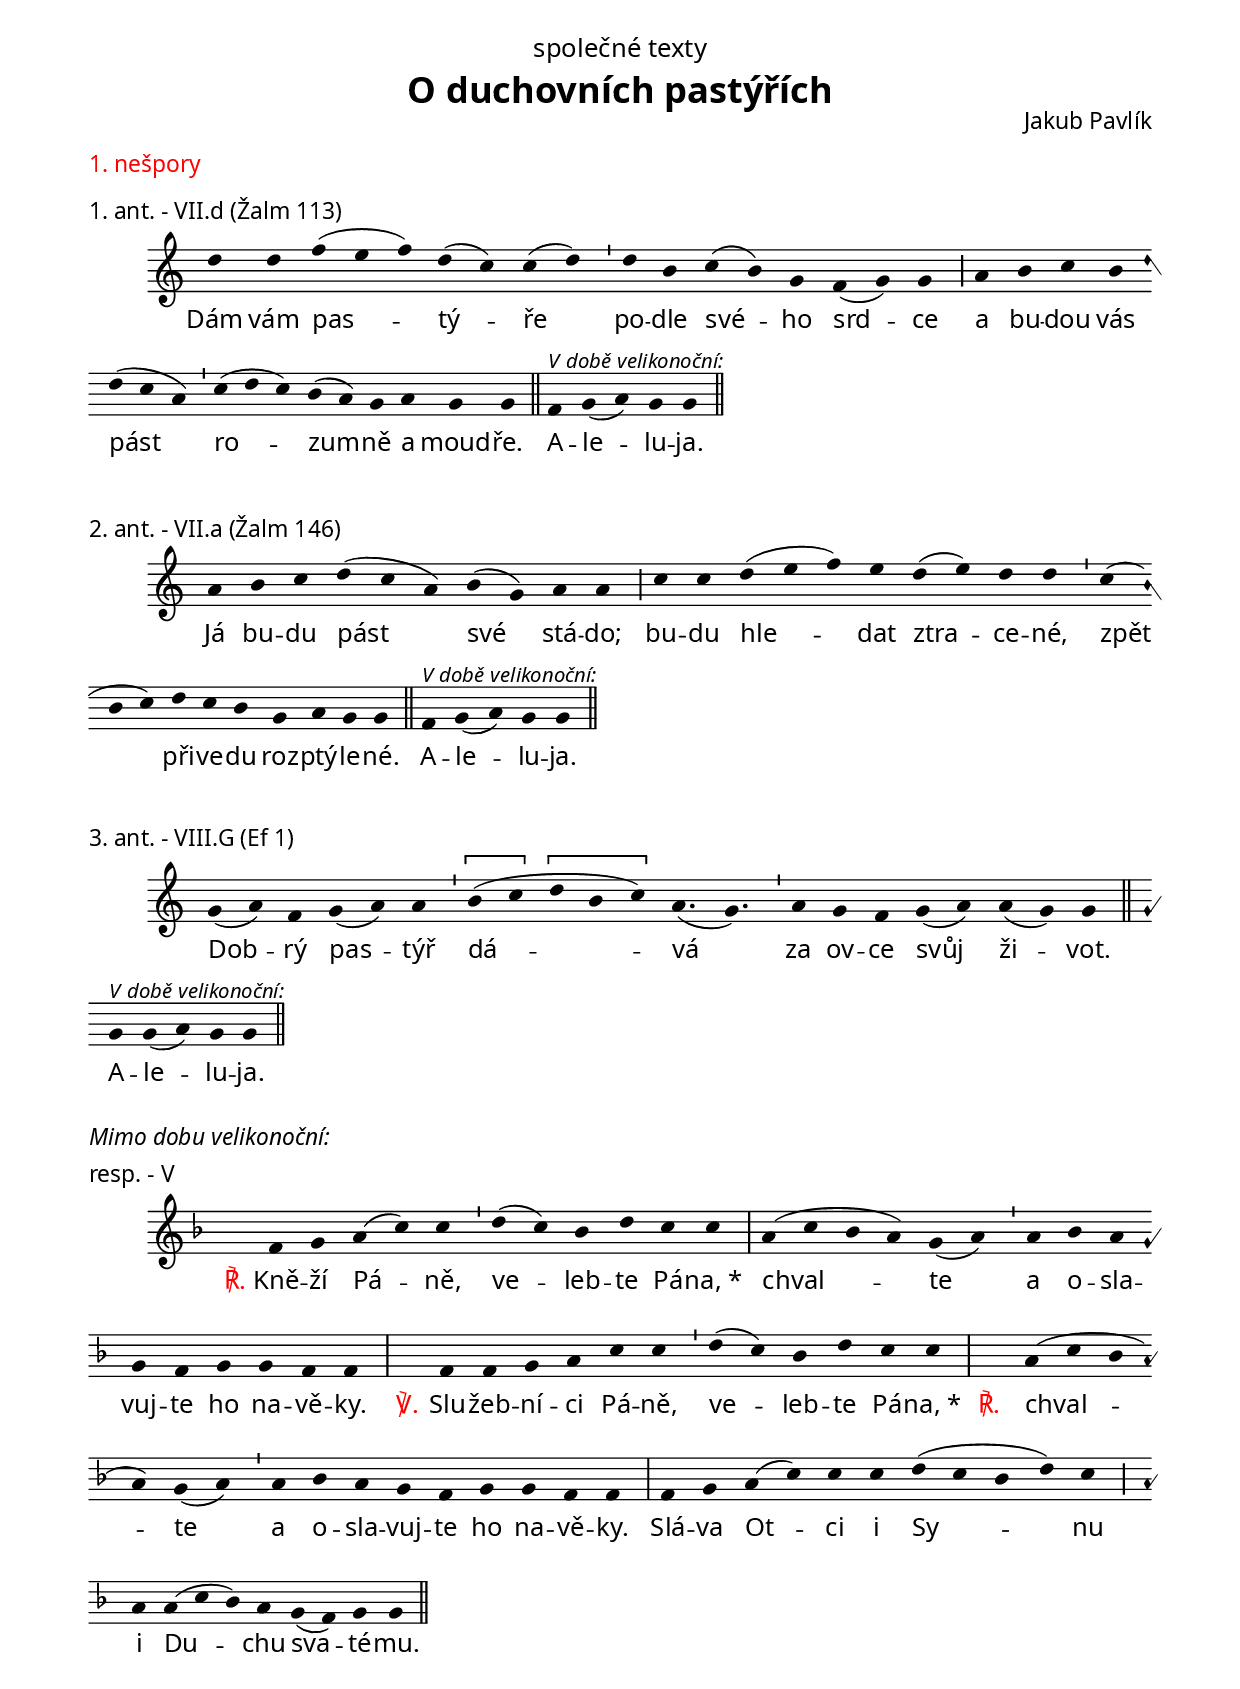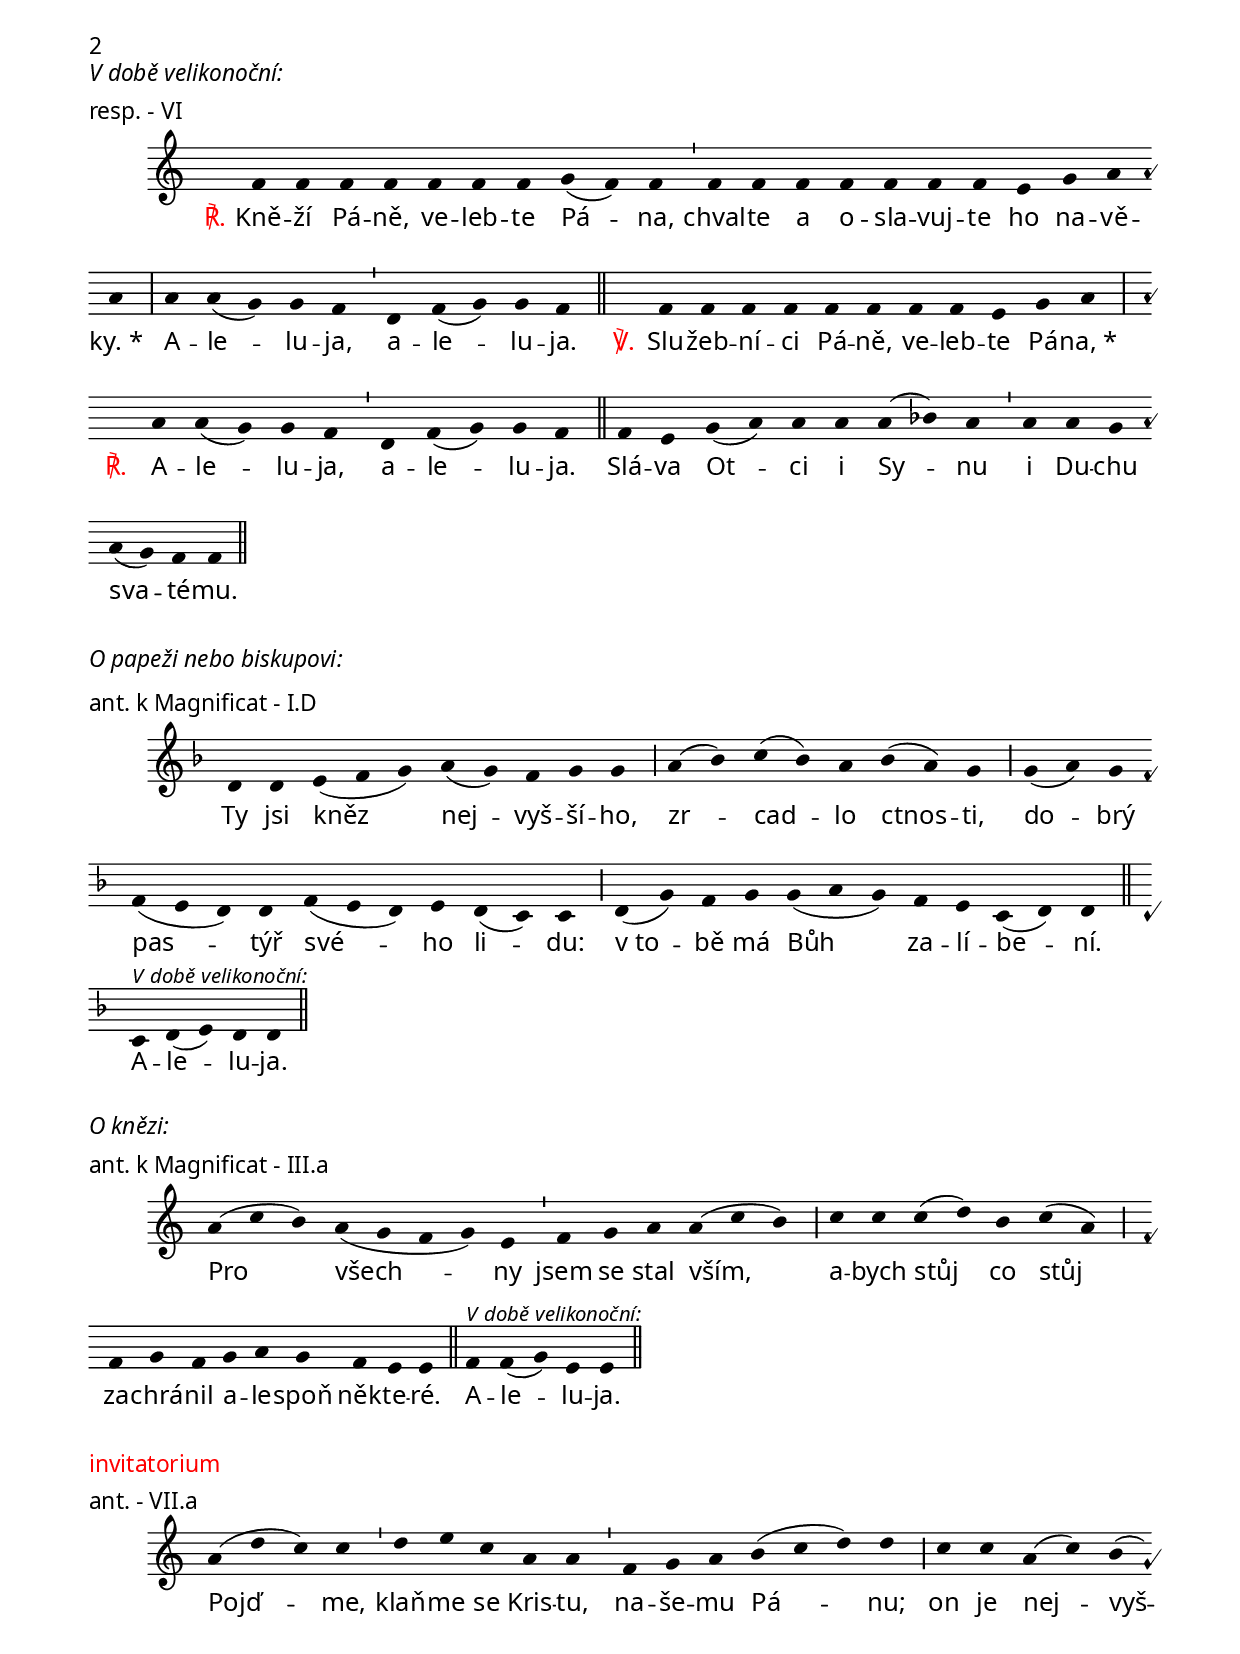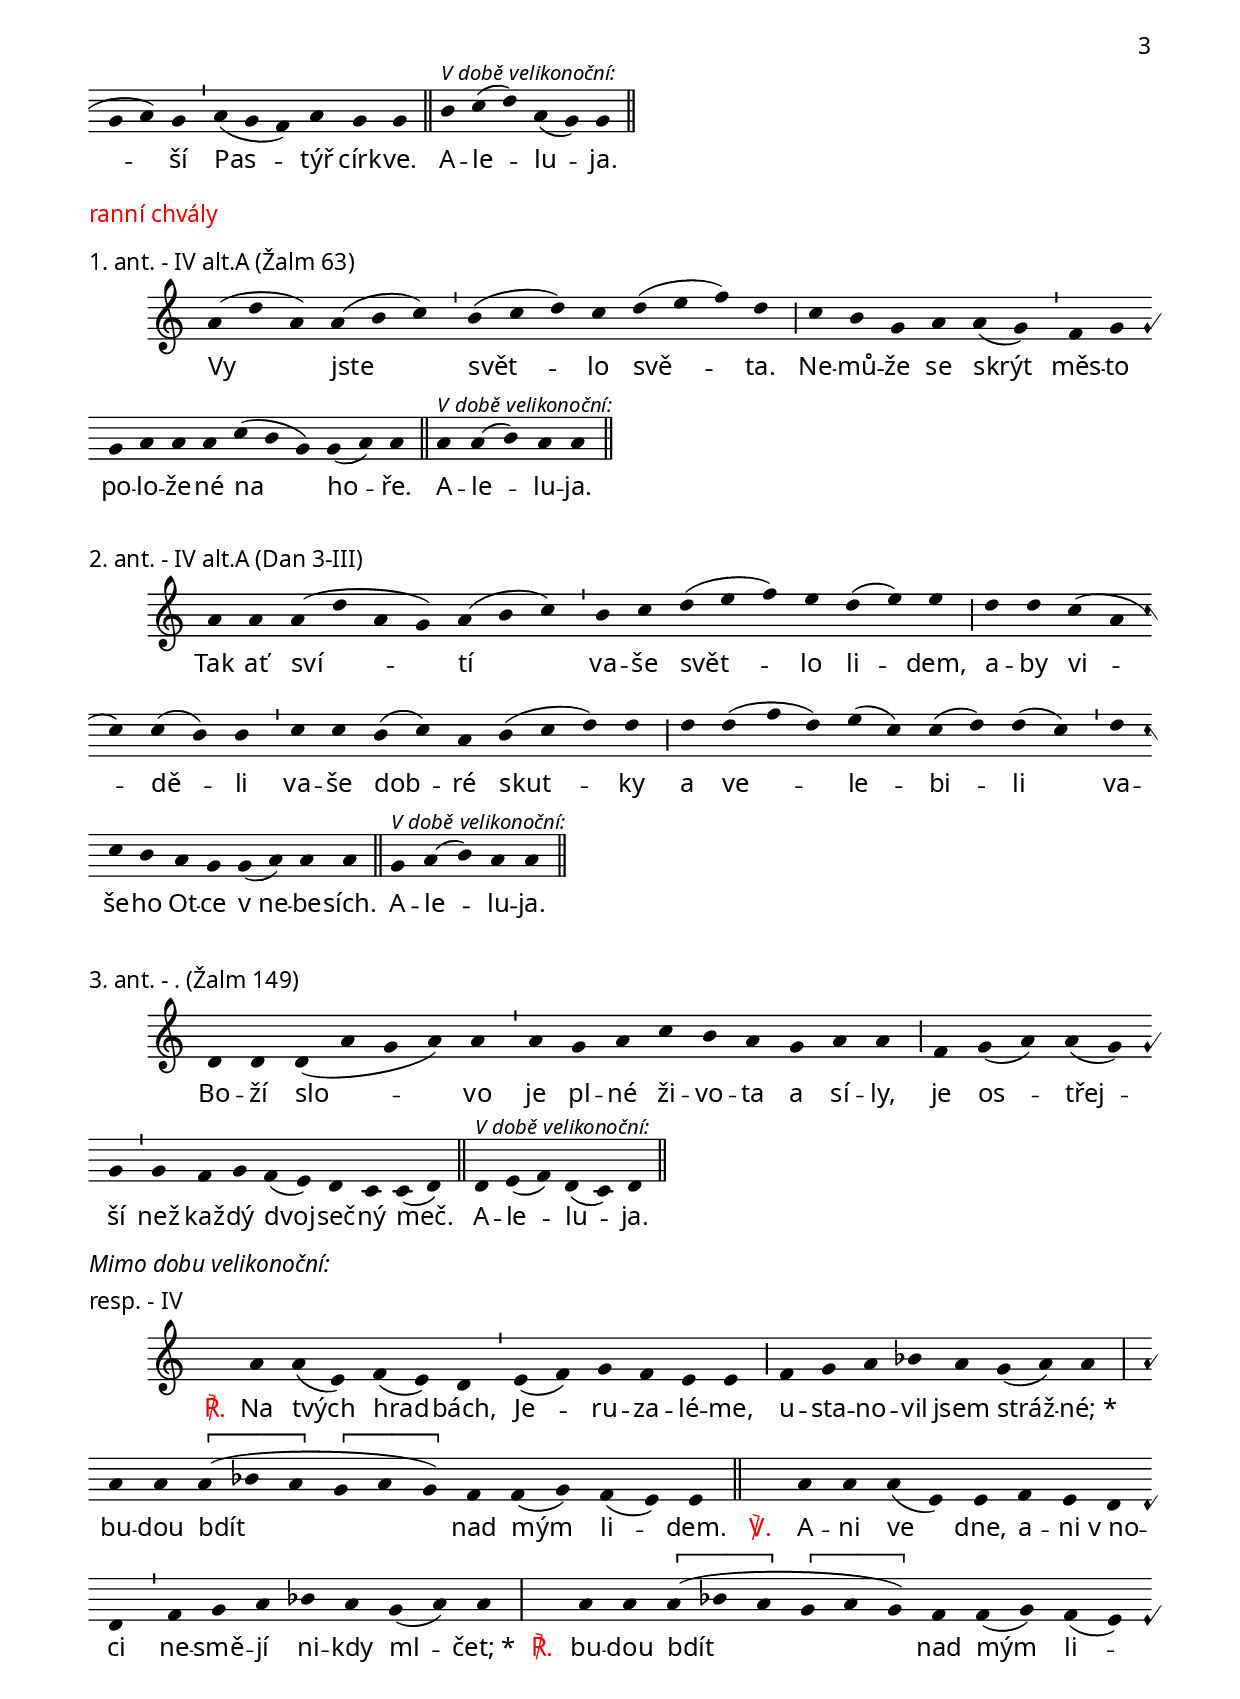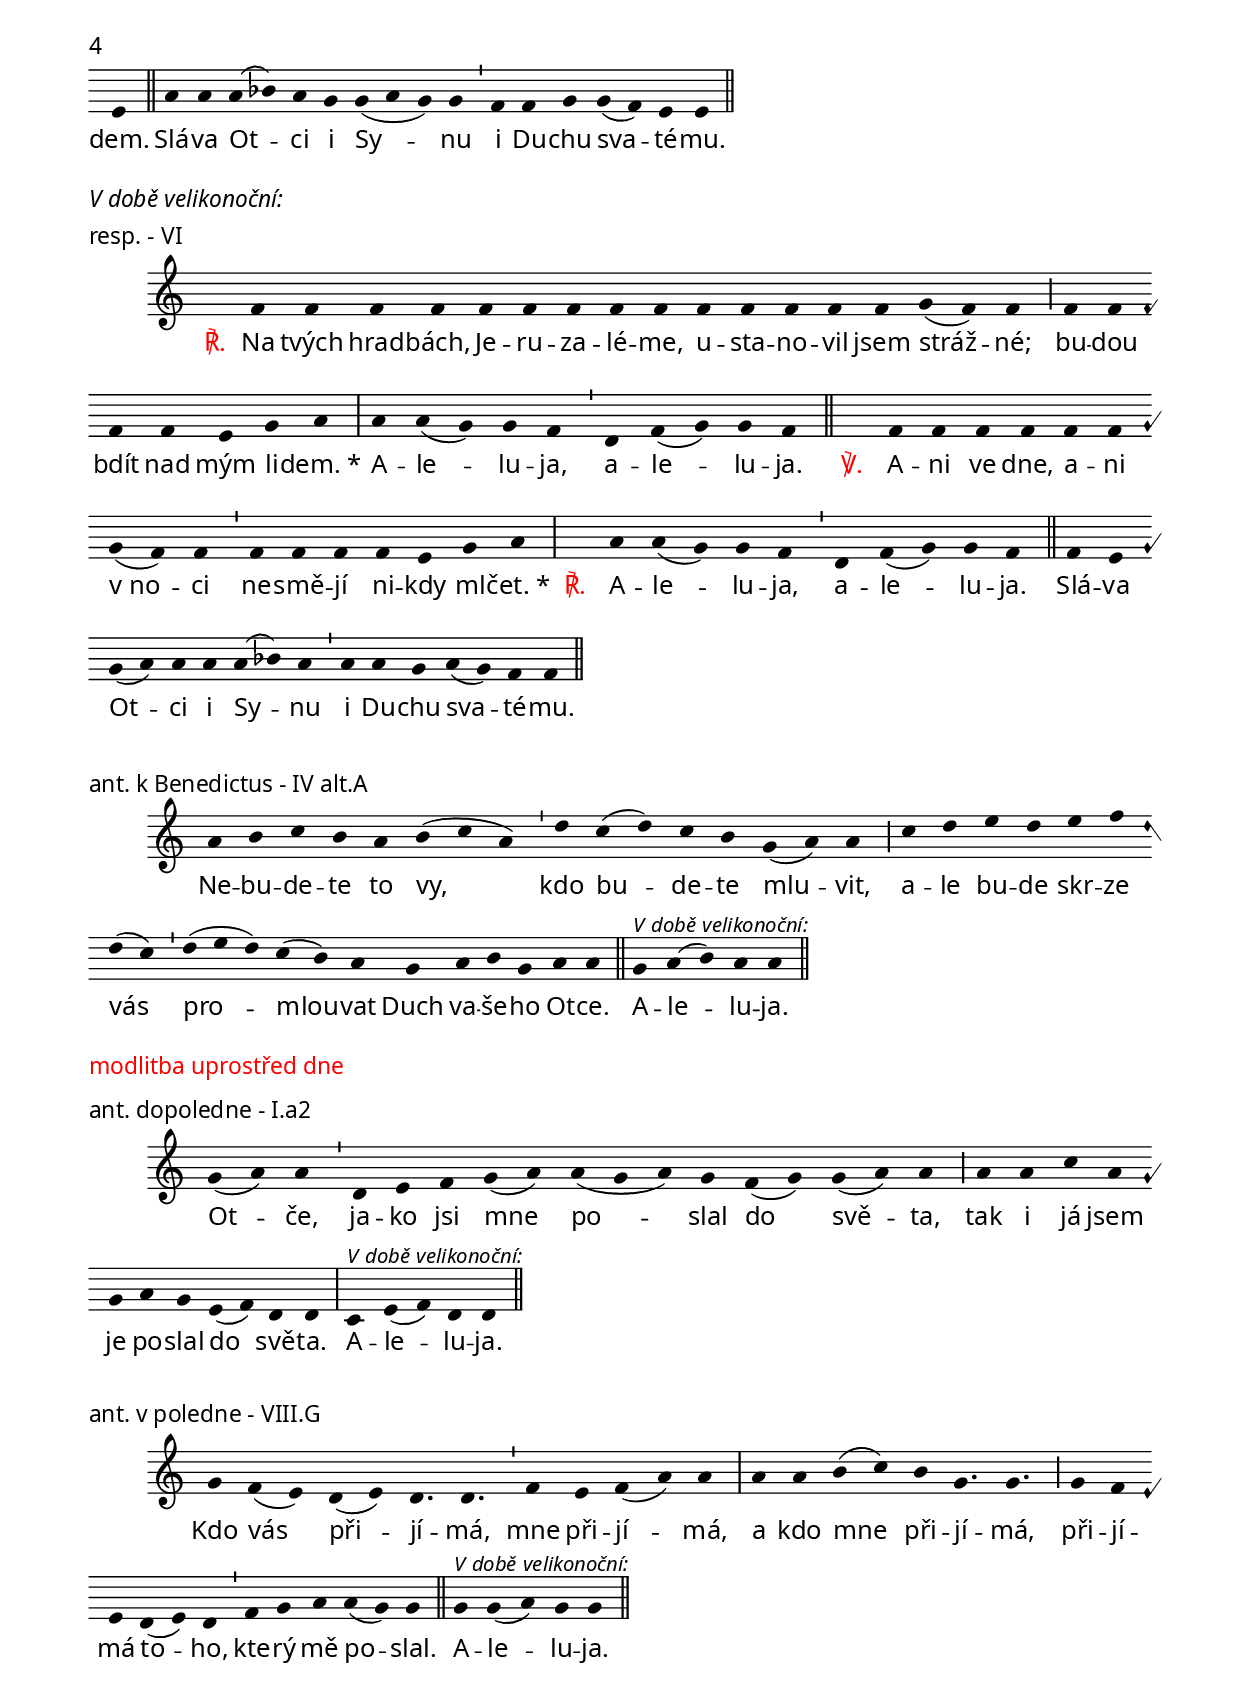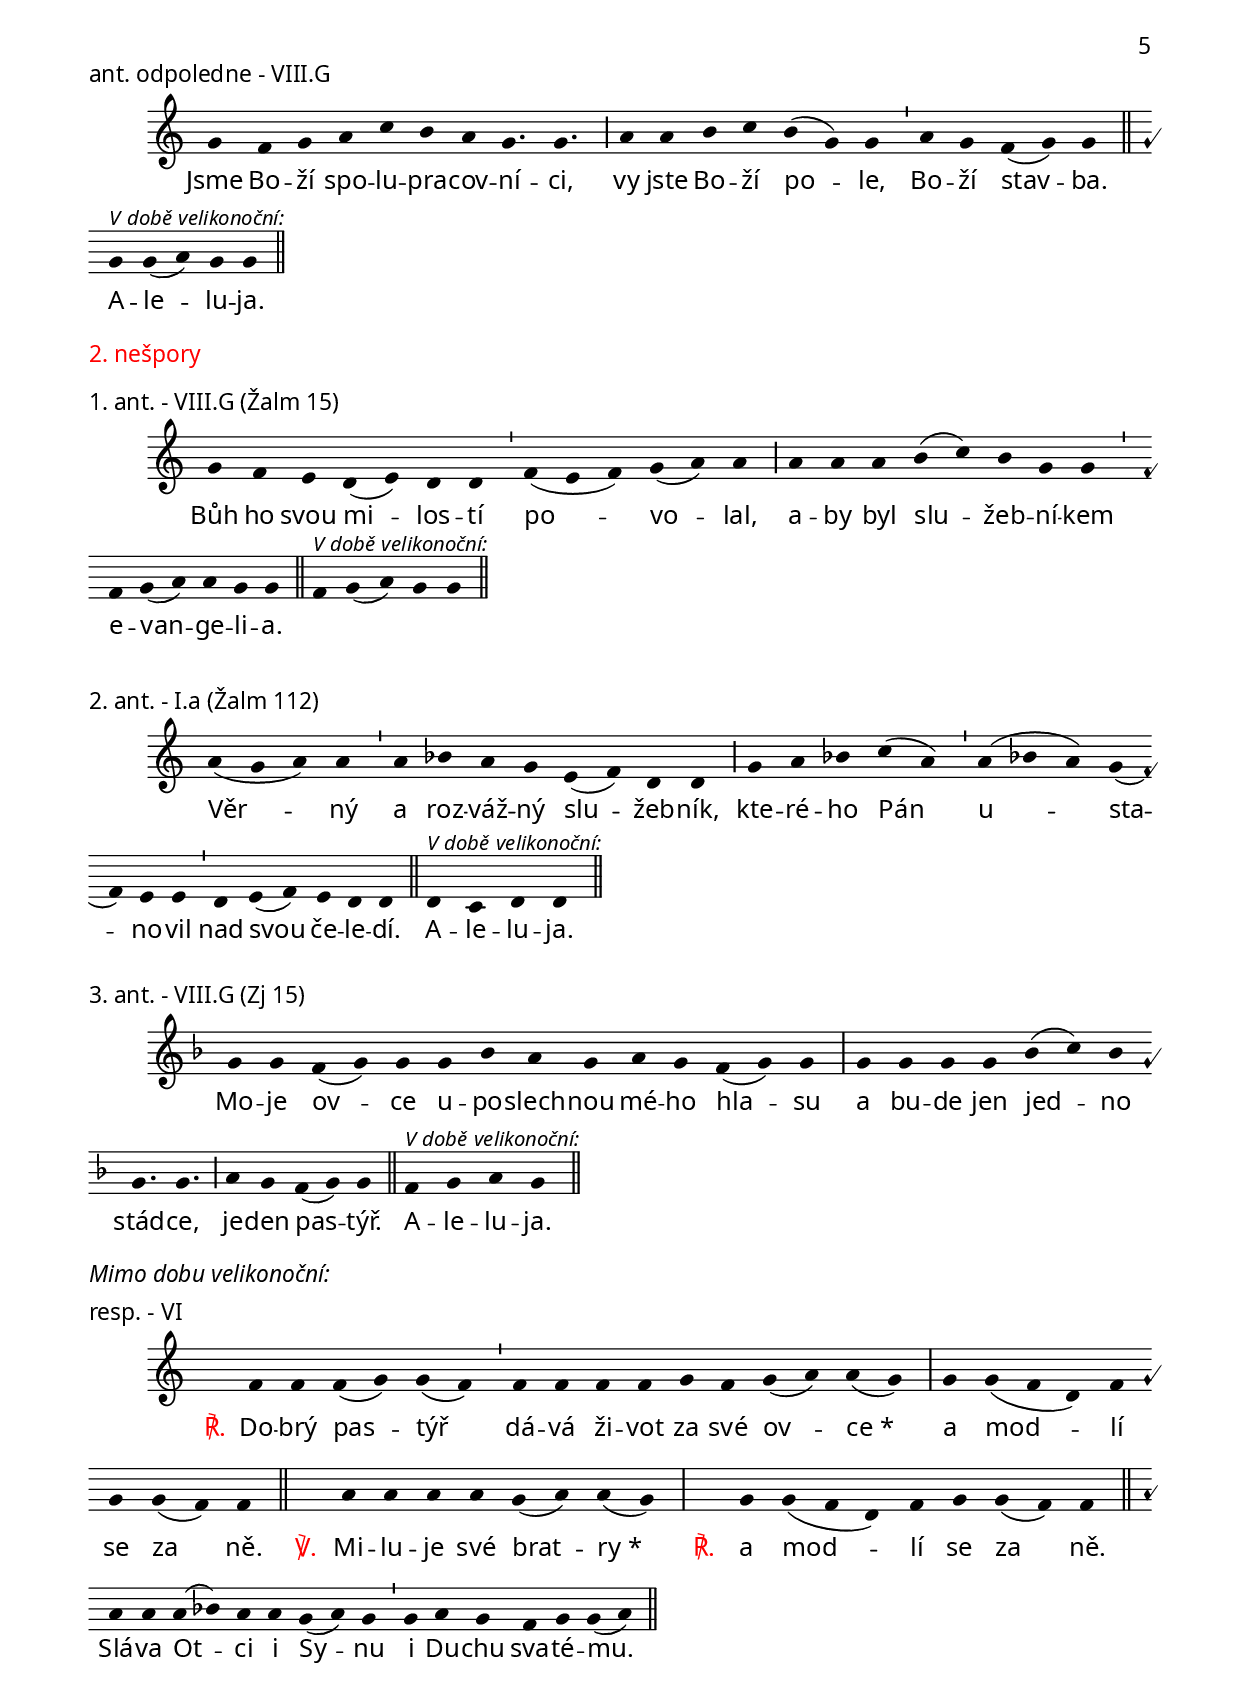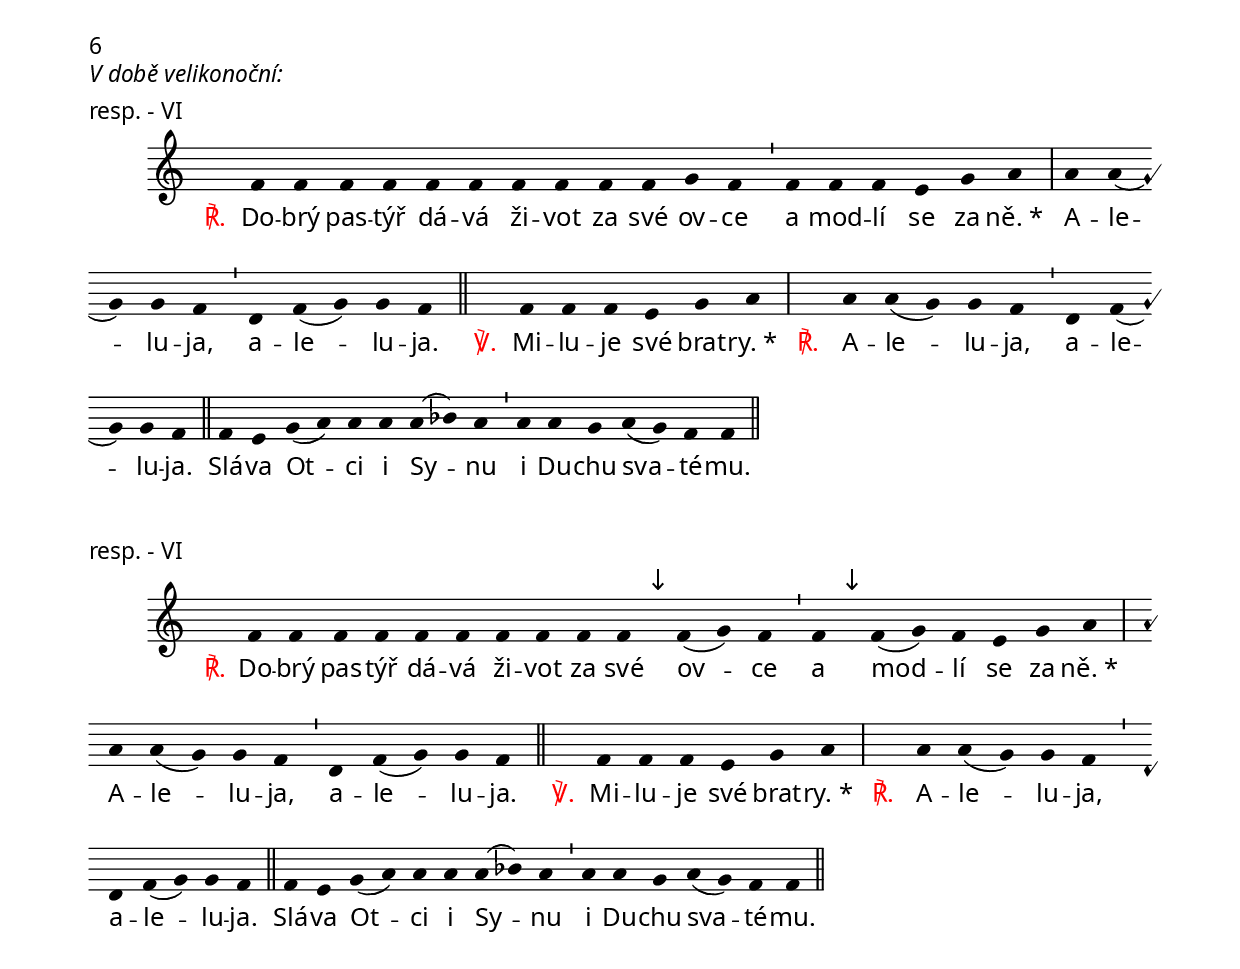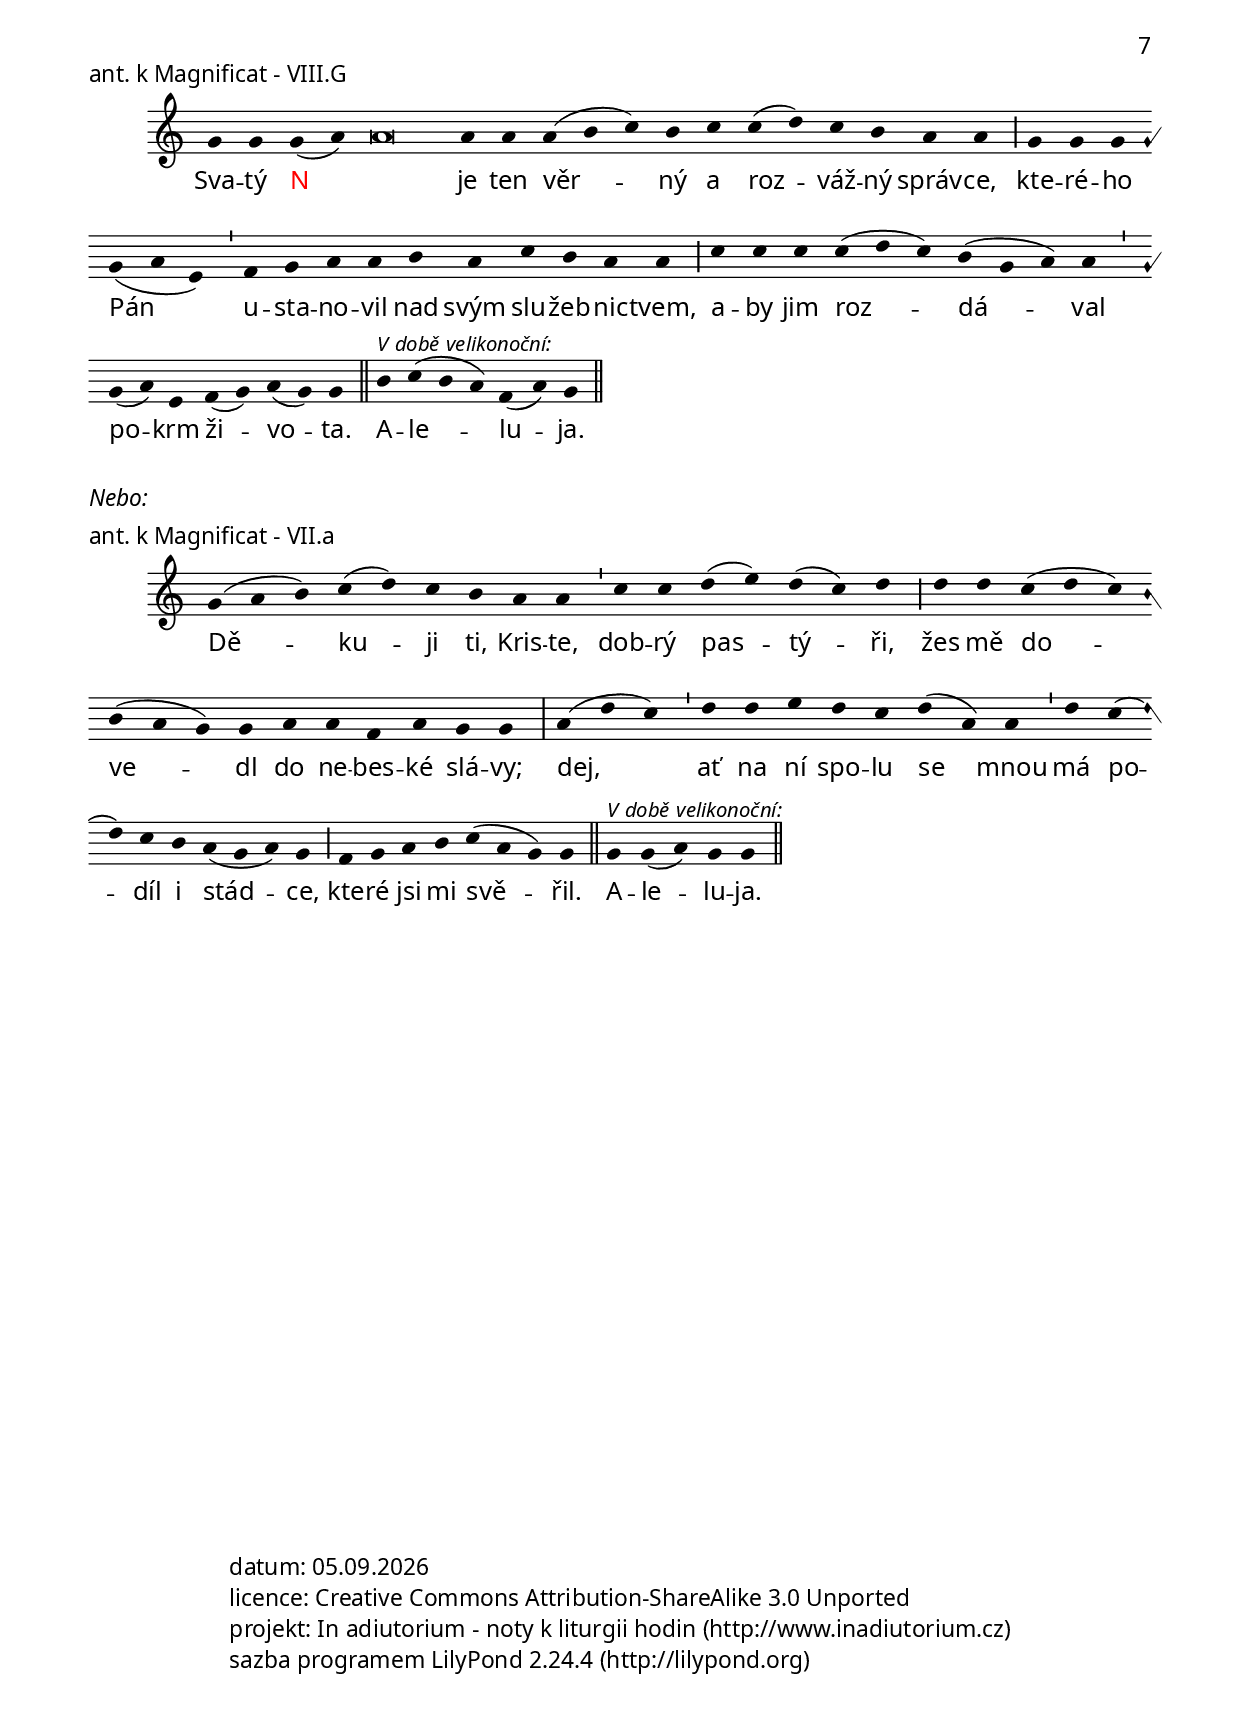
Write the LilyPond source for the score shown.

\version "2.15.39"

\include "../spolecne.ly"
\include "../dilyresponsorii.ly"

\header {
  title = \markup\titleCommune "O duchovních pastýřích"
  composer = "Jakub Pavlík"
}

\markup {\nadpisHodinka {"1. nešpory"}}

\score {
  \relative c'' {
    \choralniRezim
    d4 d f( e f) d( c) c( d) \barMin d b c( b) g f( g) g \barMaior
    a b c b d( c a) \barMin c( d c) b( a) g a g g \barFinalis
    
    f^\markup\rubrVelikAleluja g( a) g g \barFinalis
  }
  \addlyrics {
    Dám vám pas -- tý -- ře po -- dle své -- ho srd -- ce
    a bu -- dou vás pást ro -- zum -- ně a moud -- ře.
    
    A -- le -- lu -- ja.
  }
  \header {
    quid = "1. ant."
    modus = "VII"
    differentia = "d" 
    psalmus = "Žalm 113"
    id = ""
    piece = \markup {\sestavTitulek}
  }
}

\score {
  \relative c'' {
    \choralniRezim
    a4 b c d( c a) b( g) a a \barMaior
    c c d( e f) e d( e) d d \barMin
    c( b c) d c b g a g g \barFinalis
    
    f^\markup\rubrVelikAleluja g( a) g g \barFinalis
  }
  \addlyrics {
    Já bu -- du pást své stá -- do;
    bu -- du hle -- dat ztra -- ce -- né,
    zpět při -- ve -- du roz -- ptý -- le -- né.
    
    A -- le -- lu -- ja.
  }
  \header {
    quid = "2. ant."
    modus = "VII"
    differentia = "a" 
    psalmus = "Žalm 146"
    id = ""
    piece = \markup {\sestavTitulek}
  }
}

\score {
  \relative c'' {
    \choralniRezim
    g( a) f g( a) a \barMin
    \[ b( c \] \[ d b c) \] a4.( g) \barMin 
    a4 g f g( a) a( g) g \barFinalis
    g^\markup\rubrVelikAleluja g( a) g g \barFinalis
  }
  \addlyrics {
    Dob -- rý pas -- týř
    dá -- vá za ov -- ce svůj ži -- vot.
    
    A -- le -- lu -- ja.
  }
  \header {
    quid = "3. ant."
    modus = "VIII"
    differentia = "G" 
    psalmus = "Ef 1"
    id = ""
    fons = "4. ne velik. cyk. B, 1. nešp., k Magnif., 2. část"
    piece = \markup {\sestavTitulek}
  }
}

\markup\italic{Mimo dobu velikonoční:}

\score {
  \relative c' {
    \choralniRezim
    \key f \major
    
    % R
    \neviditelna f
    % tenhle kousek melodie nekomu kradu, ale nemuzu si vzpomenout, komu;
    % mozna nejake zpracovani Pisne bratra slunce?
    % snad to neni trestne...
    f4 g a( c) c \barMin d( c) bes d c c \barMax
    a( c bes a) g( a) \barMin a bes a g f g g f f \barMax
    % V
    \neviditelna a
    f4 f g a c c \barMin d( c) bes d c c \barMax
    % R
    \neviditelna a
    a( c bes a) g( a) \barMin a bes a g f g g f f \barMax
    % Slava
    f4 g a( c) c c d( c bes d) c \barMaior a a( c bes) a g( f) g g \barFinalis
  }
  \addlyrics {
    \Response Kně -- ží Pá -- ně, ve -- leb -- te Pá -- na,_*
    chval -- te a o -- sla -- vuj -- te ho na -- vě -- ky.
    \Verse Slu -- žeb -- ní -- ci Pá -- ně, ve -- leb -- te Pá -- na,_*
    \Response chval -- te a o -- sla -- vuj -- te ho na -- vě -- ky.
    \textRespDoxologie
  }
  \header {
    quid = "resp."
    modus = "V"
    id = ""
    piece = \markup {\sestavTitulekResp}
  }
}

\markup\italic{V době velikonoční:}

\score {
  \relative c' {
    \choralniRezim
    
    % R
    \neviditelna f
    f4 f f f f f f g( f) f \barMin
    f f f f f f f e g a a \barMax
    \respVIalelujaResponsum \barFinalis
    % V
    \neviditelna f
    f4 f f f f f f f e g a \barMax
    % R
    \neviditelna a
    \respVIalelujaResponsum \barFinalis
    % Slava
    \respVIalelujaDoxologie \barFinalis
  }
  \addlyrics {
    \Response Kně -- ží Pá -- ně, ve -- leb -- te Pá -- na,
    chval -- te a o -- sla -- vuj -- te ho na -- vě -- ky._* \textRespAleluja
    \Verse Slu -- žeb -- ní -- ci Pá -- ně, ve -- leb -- te Pá -- na,_*
    \Response \textRespAleluja
    \textRespDoxologie
  }
  \header {
    quid = "resp."
    modus = "VI"
    id = ""
    piece = \markup {\sestavTitulekResp}
  }
} 

\markup\italic{O papeži nebo biskupovi:}

\score {
  \relative c' {
    \choralniRezim
    \key f \major
    d4 d e( f g) a( g) f g g \barMaior
    a( bes) c( bes) a bes( a) g \barMaior
    g( a) g f( e d) d f( e d) e d( c) c \barMaior
    d( g) f g g( a g) f e c( d) d \barFinalis
    
    c^\markup\rubrVelikAleluja d( e) d d \barFinalis
  }
  \addlyrics {
    Ty jsi kněz nej -- vyš -- ší -- ho,
    zr -- cad -- lo ctnos -- ti,
    do -- brý pas -- týř své -- ho li -- du:
    v_to -- bě má Bůh za -- lí -- be -- ní.
    
    A -- le -- lu -- ja.
  }
  \header {
    quid = "ant. k Magnificat"
    modus = "I"
    differentia = "D" 
    psalmus = ""
    id = ""
    piece = \markup {\sestavTitulekBezZalmu}
  }
}

\markup\italic{O knězi:}

\score {
  \relative c'' {
    \choralniRezim
    a4( c b) a( g f g) e \barMin f g a a( c b) \barMaior
    c c c( d) b c( a) \barMaior
    f g f g a g f e e \barFinalis
    
    f^\markup\rubrVelikAleluja f( g) e e \barFinalis
  }
  \addlyrics {
    Pro všech -- ny jsem se stal vším,
    a -- bych stůj co stůj 
    za -- chrá -- nil a -- le -- spoň něk -- te -- ré.
    
    A -- le -- lu -- ja.
  }
  \header {
    quid = "ant. k Magnificat"
    modus = "III"
    differentia = "a" 
    psalmus = ""
    id = ""
    piece = \markup {\sestavTitulekBezZalmu}
  }
}

\markup {\nadpisHodinka {"invitatorium"}}

\score {
  \relative c'' {
    \choralniRezim
    a4( d c) c \barMin d e c a a \barMin f g a b( c d) d \barMaior
    c c a( c) b( g a) g \barMin a( g f) a g g \barFinalis
    
    b^\markup\rubrVelikAleluja c( d) a( g) g \barFinalis
  }
  \addlyrics {
    Pojď -- me, klaň -- me se Kris -- tu,
    na -- še -- mu Pá -- nu;
    on je nej -- vyš -- ší Pas -- týř círk -- ve.
    
    A -- le -- lu -- ja.
  }
  \header {
    quid = "ant."
    modus = "VII"
    differentia = "a" 
    psalmus = ""
    id = ""
    piece = \markup {\sestavTitulekBezZalmu}
  }
}

\markup {\nadpisHodinka {"ranní chvály"}}

\score {
  \relative c'' {
    \choralniRezim
    a4( d a) a( b c) \barMin b( c d) c d( e f) d \barMaior
    c b g a a( g) \barMin
    f g g a a a c( b g) g( a) a \barFinalis
    
    a^\markup\rubrVelikAleluja a( b) a a \barFinalis
  }
  \addlyrics {
    Vy jste svět -- lo svě -- ta.
    Ne -- mů -- že se skrýt
    měs -- to po -- lo -- že -- né na ho -- ře.
    
    A -- le -- lu -- ja.
  }
  \header {
    quid = "1. ant."
    modus = "IV alt"
    differentia = "A" 
    psalmus = "Žalm 63"
    id = ""
    piece = \markup {\sestavTitulek}
  }
}

\score {
  \relative c'' {
    \choralniRezim
    a4 a a( d a g) a( b c) \barMin b c d( e f) e d( e) e \barMaior
    d d c( a c) c( b) b \barMin c c b( c) a b( c d) d \barMaior
    d d( f d) e( c) c( d) d( c) \barMin d c b a g g( a) a a \barFinalis
    
    g^\markup\rubrVelikAleluja a( b) a a \barFinalis
  }
  \addlyrics {
    Tak ať sví -- tí va -- še svět -- lo  li -- dem,
    a -- by vi -- dě -- li va -- še dob -- ré skut -- ky
    a ve -- le -- bi -- li va -- še -- ho Ot -- ce v_ne -- be -- sích.
    
    A -- le -- lu -- ja.
  }
  \header {
    quid = "2. ant."
    modus = "IV alt"
    differentia = "A" 
    psalmus = "Dan 3-III"
    id = ""
    piece = \markup {\sestavTitulek}
  }
}

\score {
  \relative c' {
    \choralniRezim
    d4 d d( a' g a) a \barMin a g a c b a g a a \barMaior
    f g( a) a( g) g \barMin g f g f( e) d c c( d) \barFinalis
    
    d^\markup\rubrVelikAleluja e( f) d( c) d \barFinalis
  }
  \addlyrics {
    Bo -- ží slo -- vo je pl -- né ži -- vo -- ta a sí -- ly,
    je os -- třej -- ší než kaž -- dý dvoj -- seč -- ný meč.
    
    A -- le -- lu -- ja.
  }
  \header {
    quid = "3. ant."
    modus = ""
    differentia = "" 
    psalmus = "Žalm 149"
    id = ""
    piece = \markup {\sestavTitulek}
  }
}

\markup\italic{Mimo dobu velikonoční:}

\score {
  \relative c'' {
    \choralniRezim
    
    % R
    \neviditelna a
    a4 a( e) f( e) d \barMin e( f) g f e e \barMaior
    f g a bes a g( a) a \barMax
    a a \[ a( bes a \] \[ g a g) \] f f( g) f( e) e \barFinalis
    % V
    \neviditelna a
    a4 a a( e) e f e d d \barMin
    f g a bes a g( a) a \barMax
    % R
    \neviditelna a
    a a \[ a( bes a \] \[ g a g) \] f f( g) f( e) e \barFinalis
    % Slava
    a4 a a( bes) a g g( a g) g \barMin f f g g( f) e e \barFinalis
  }
  \addlyrics {
    \Response Na tvých hrad -- bách, Je -- ru -- za -- lé -- me,
    u -- sta -- no -- vil jsem stráž -- né;_*
    bu -- dou bdít nad mým li -- dem.
    \Verse A -- ni ve dne, a -- ni v_no -- ci
    ne -- smě -- jí ni -- kdy ml -- čet;_*
    \Response bu -- dou bdít nad mým li -- dem.
    \textRespDoxologie
  }
  \header {
    quid = "resp."
    modus = "IV"
    id = ""
    piece = \markup {\sestavTitulekResp}
  }
}

\markup\italic{V době velikonoční:}

\score {
  \relative c' {
    \choralniRezim
    
    % R
    \neviditelna f
    f4 f f f f f f f f f f f f f g( f) f \barMaior
    f f f f e g a \barMax
    \respVIalelujaResponsum \barFinalis
    % V
    \neviditelna f
    f4 f f f f f g( f) f \barMin f f f f e g a \barMax
    % R
    \neviditelna a
    \respVIalelujaResponsum \barFinalis
    % Slava
    \respVIalelujaDoxologie \barFinalis
  }
  \addlyrics {
    \Response Na tvých hrad -- bách, Je -- ru -- za -- lé -- me,
    u -- sta -- no -- vil jsem stráž -- né;
    bu -- dou bdít nad mým li -- dem._* \textRespAleluja
    \Verse A -- ni ve dne, a -- ni v_no -- ci
    ne -- smě -- jí ni -- kdy ml -- čet._*
    \Response \textRespAleluja
    \textRespDoxologie
  }
  \header {
    quid = "resp."
    modus = "VI"
    id = ""
    piece = \markup {\sestavTitulekResp}
  }
} 

\score {
  \relative c'' {
    \choralniRezim
    a4 b c b a b( c a) \barMin
    d c( d) c b g( a) a \barMaior
    c d e d e f d( c) \barMin
    d( e d) c( b) a g a b g a a \barFinalis
    
    g^\markup\rubrVelikAleluja a( b) a a \barFinalis
  }
  \addlyrics {
    Ne -- bu -- de -- te to vy,
    kdo bu -- de -- te mlu -- vit,
    a -- le bu -- de skr -- ze vás 
    pro -- mlou -- vat Duch va -- še -- ho Ot -- ce.
    
    A -- le -- lu -- ja.
  }
  \header {
    quid = "ant. k Benedictus"
    modus = "IV alt"
    differentia = "A" 
    psalmus = ""
    id = ""
    piece = \markup {\sestavTitulekBezZalmu}
  }
}

\markup {\nadpisHodinka {"modlitba uprostřed dne"}}

\score {
  \relative c'' {
    \choralniRezim
    g4( a) a \barMin d, e f g( a) a( g a) g f( g) g( a) a \barMaior
    a a c a g a g e( f) d d \barMax
    
    c^\markup\rubrVelikAleluja e( f) d d \barFinalis
  }
  \addlyrics {
    Ot -- če, ja -- ko jsi mne po -- slal do svě -- ta,
    tak i já jsem je po -- slal do svě -- ta.
    
    A -- le -- lu -- ja.
  }
  \header {
    quid = "ant. dopoledne"
    modus = "I"
    differentia = "a2" 
    psalmus = ""
    id = ""
    fons = "7. ne velikonoční cyk. B, 2. nešp., k Magnif., 1. část; upraven konec (navic E), doplněno aleluja"
    piece = \markup {\sestavTitulekBezZalmu}
  }
}

\score {
  \relative c'' {
    \choralniRezim
    g f( e) d( e) d4. d \barMin f4 e f( a) a \barMax
    a a b( c) b g4. g \barMaior
    g4 f e d( e) d \barMin f g a a( g) g \barFinalis
    
    g^\markup\rubrVelikAleluja g( a) g g \barFinalis
  }
  \addlyrics {
    Kdo vás při -- jí -- má, mne při -- jí -- má,
    a kdo mne při -- jí -- má, 
    při -- jí -- má to -- ho, kte -- rý mě po -- slal.
    
    A -- le -- lu -- ja.
  }
  \header {
    quid = "ant. v poledne"
    modus = "VIII"
    differentia = "G" 
    psalmus = ""
    id = ""
    fons = "Cyril a Metoděj, v poledne; doplněno aleluja"
    piece = \markup {\sestavTitulekBezZalmu}
  }
}

\score {
  \relative c'' {
    \choralniRezim
    g4 f g a c b a g4. g \barMaior
    a4 a b c b( g) g \barMin a g f( g) g \barFinalis
    
    g^\markup\rubrVelikAleluja g( a) g g \barFinalis
  }
  \addlyrics {
    Jsme Bo -- ží spo -- lu -- pra -- cov -- ní -- ci,
    vy jste Bo -- ží po -- le, Bo -- ží stav -- ba.
    
    A -- le -- lu -- ja.
  }
  \header {
    quid = "ant. odpoledne"
    modus = "VIII"
    differentia = "G" 
    psalmus = ""
    id = ""
    fons = "Cyril a Metoděj, v poledne; doplněno aleluja"
    piece = \markup {\sestavTitulekBezZalmu}
  }
}

\markup {\nadpisHodinka {"2. nešpory"}}

\score {
  \relative c'' {
    \choralniRezim
    g f e d( e) d d \barMin f( e f) g( a) a \barMaior
    a a a b( c) b g g \barMin f g( a) a g g \barFinalis
    
    f^\markup\rubrVelikAleluja g( a) g g \barFinalis
  }
  \addlyrics {
    Bůh ho svou mi -- los -- tí po -- vo -- lal,
    a -- by byl slu -- žeb -- ní -- kem e -- van -- ge -- li -- a.
  }
  \header {
    quid = "1. ant."
    modus = "VIII"
    differentia = "G" 
    psalmus = "Žalm 15"
    id = ""
    fons = "Cyril a Metoděj, dopoledne; úprava textu z pl. do sg. + doplněno aleluja"
    piece = \markup {\sestavTitulek}
  }
}

\score {
  \relative c'' {
    \choralniRezim
    a4( g a) a \barMin a bes a g e( f) d d \barMaior
    g a bes c( a) \barMin a( bes a) g( f) e e \barMin d e( f) e d d \barFinalis
    
    d^\markup\rubrVelikAleluja c d d \barFinalis
  }
  \addlyrics {
    Věr -- ný a roz -- váž -- ný slu -- žeb -- ník,
    kte -- ré -- ho Pán 
    u -- sta -- no -- vil nad svou če -- le -- dí.
    
    A -- le -- lu -- ja.
  }
  \header {
    quid = "2. ant."
    modus = "I"
    differentia = "a" 
    psalmus = "Žalm 112"
    id = ""
    piece = \markup {\sestavTitulek}
  }
}

\score {
  \relative c'' {
    \key f \major
    \choralniRezim
    g4 g f( g) g g bes a g a g f( g) g \barMax
    g g g g bes( c) bes g4. g \barMaior
    a4 g f( g) g \barFinalis
    
    f^\markup\rubrVelikAleluja g a g \barFinalis
  }
  \addlyrics {
    Mo -- je ov -- ce u -- po -- slech -- nou mé -- ho hla -- su
    a bu -- de jen jed -- no stád -- ce, 
    je -- den pas -- týř.
    
    A -- le -- lu -- ja.
  }
  \header {
    quid = "3. ant."
    modus = "VIII"
    differentia = "G" 
    psalmus = "Zj 15"
    id = ""
    fons = "Cyril a Metoděj, 2. nešp., 3. ant.; doplněno aleluja"
    piece = \markup {\sestavTitulek}
  }
}

\markup\italic{Mimo dobu velikonoční:}

\score {
  \relative c' {
    \choralniRezim
    
    % R
    \neviditelna f
    f4 f f( g) g( f) \barMin f f f f g f g( a) a( g) \barMax
    g g( f d) f g g( f) f \barFinalis
    % V
    \neviditelna a
    a4 a a a g( a) a( g) \barMax
    % R
    \neviditelna a
    g g( f d) f g g( f) f \barFinalis
    % Slava
    \respVIdoxologie \barFinalis
  }
  \addlyrics {
    \Response Do -- brý pas -- týř dá -- vá ži -- vot za své ov -- ce_*
    a mod -- lí se za ně.
    \Verse Mi -- lu -- je své brat -- ry_*
    \Response a mod -- lí se za ně.
    \textRespDoxologie
  }
  \header {
    quid = "resp."
    modus = "VI"
    id = ""
    piece = \markup {\sestavTitulekResp}
  }
}

\pageBreak

\markup\italic{V době velikonoční:}

\score {
  \relative c' {
    \choralniRezim
    
    % R
    \neviditelna f
    f4 f f f f f f f f f g f \barMin f f f e g a \barMax
    \respVIalelujaResponsum \barFinalis
    % V
    \neviditelna f
    f4 f f e g a \barMax
    % R
    \neviditelna a
    \respVIalelujaResponsum \barFinalis
    % Slava
    \respVIalelujaDoxologie \barFinalis
  }
  \addlyrics {
    \Response Do -- brý pas -- týř dá -- vá ži -- vot za své ov -- ce
    a mod -- lí se za ně._* \textRespAleluja
    \Verse Mi -- lu -- je své brat -- ry._*
    \Response \textRespAleluja
    \textRespDoxologie
  }
  \header {
    quid = "resp."
    modus = "VI"
    id = ""
    piece = \markup {\sestavTitulekResp}
  }
} 

\score {
  \relative c' {
    \choralniRezim
    
    % R
    \neviditelna f
    f4 f f f f f f f f f \mark\sipka f( g) f \barMin f \mark\sipka f( g) f e g a \barMax
    \respVIalelujaResponsum \barFinalis
    % V
    \neviditelna f
    f4 f f e g a \barMax
    % R
    \neviditelna a
    \respVIalelujaResponsum \barFinalis
    % Slava
    \respVIalelujaDoxologie \barFinalis
  }
  \addlyrics {
    \Response Do -- brý pas -- týř dá -- vá ži -- vot za své ov -- ce
    a mod -- lí se za ně._* \textRespAleluja
    \Verse Mi -- lu -- je své brat -- ry._*
    \Response \textRespAleluja
    \textRespDoxologie
  }
  \header {
    quid = "resp."
    modus = "VI"
    id = ""
    piece = \markup {\sestavTitulekResp}
  }
} 

\pageBreak

\score {
  \relative c'' {
    \choralniRezim
    g4 g \bar ":" g( a) a\breve \bar ":"
    a4 a a( b c) b c c( d) c b a a \barMaior
    g g g g( a e) \barMin 
    f g a a b a c b a a \barMaior
    c c c c( d c) b( g a) a \barMin
    g( a) e f( g) a( g) g \barFinalis
    
    b^\markup\rubrVelikAleluja c( b a) f( a) g \barFinalis
  }
  \addlyrics {
    Sva -- tý \markup\with-color #red N _
    je ten věr -- ný a roz -- váž -- ný správ -- ce,
    kte -- ré -- ho Pán 
    u -- sta -- no -- vil nad svým slu -- žeb -- nic -- tvem,
    a -- by jim roz -- dá -- val 
    po -- krm ži -- vo -- ta.
    
    A -- le -- lu -- ja.
  }
  \header {
    quid = "ant. k Magnificat"
    modus = "VIII"
    differentia = "G" 
    psalmus = ""
    id = ""
    piece = \markup {\sestavTitulekBezZalmu}
  }
}

\markup\italic{Nebo:}


\score {
  \relative c'' {
    \choralniRezim
    g4( a b) c( d) c b a a \barMin c c d( e) d( c) d \barMaior
    d d c( d c) b( a g) g a a f a g g \barMax
    a( d c) \barMin d d e d c d( a) a \barMin d c( d) c b a( g a) g \barMaior
    f g a b c( a g) g \barFinalis
    
    g^\markup\rubrVelikAleluja g( a) g g \barFinalis
  }
  \addlyrics {
    Dě -- ku -- ji ti, Kris -- te, dob -- rý pas -- tý -- ři,
    žes mě do -- ve -- dl do ne -- bes -- ké slá -- vy;
    dej, ať na ní spo -- lu se mnou má po -- díl i stád -- ce,
    kte -- ré jsi mi svě -- řil.
    
    A -- le -- lu -- ja.
  }
  \header {
    quid = "ant. k Magnificat"
    modus = "VII"
    differentia = "a" 
    psalmus = ""
    id = ""
    piece = \markup {\sestavTitulekBezZalmu}
  }
}